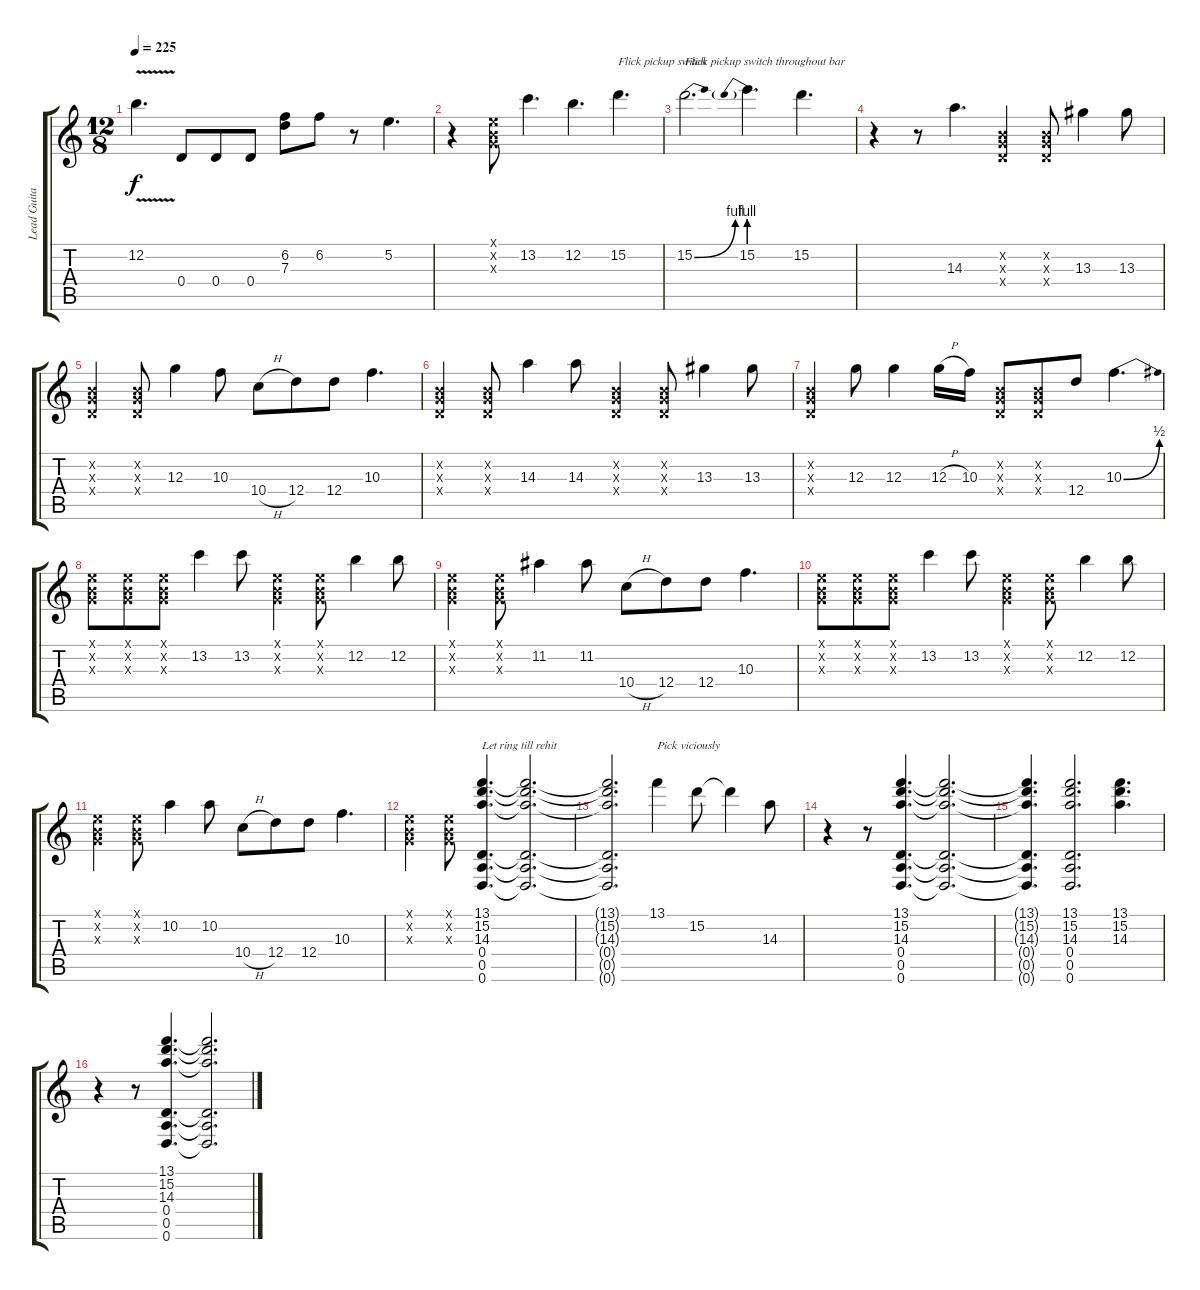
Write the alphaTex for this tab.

\track ("Lead Guitar" "Lead Guita") {instrument distortionguitar}
\staff {score tabs}
\tuning (E4 B3 G3 D3 A2 D2) {hide}
\ts (12 8)
\tempo 225
\clef g2
\ks c
12.2{v}.4{d dy f} 0.4.8 0.4.8 0.4.8 (6.2 7.3).8 6.2.8 r.8 5.2.4{d} |
r.4 (0.1{x} 0.2{x} 0.3{x}).8 13.2.4{d} 12.2.4{d} 15.2.4{d txt "Flick pickup switch"} |
15.2{be (bend 0 0 60 4)}.2{d txt "Flick pickup switch throughout bar"} 15.2{be (prebend 0 4 60 4)}.4{d} 15.2.4{d} |
r.4 r.8 14.3.4{d} (0.2{x} 0.3{x} 0.4{x}).4 (0.2{x} 0.3{x} 0.4{x}).8 13.3.4 13.3.8 |
(0.2{x} 0.3{x} 0.4{x}).4 (0.2{x} 0.3{x} 0.4{x}).8 12.3.4 10.3.8 10.4{h}.8 12.4.8 12.4.8 10.3.4{d} |
(0.2{x} 0.3{x} 0.4{x}).4 (0.2{x} 0.3{x} 0.4{x}).8 14.3.4 14.3.8 (0.2{x} 0.3{x} 0.4{x}).4 (0.2{x} 0.3{x} 0.4{x}).8 13.3.4 13.3.8 |
(0.2{x} 0.3{x} 0.4{x}).4 12.3.8 12.3.4 12.3{h}.16 10.3.16 (0.2{x} 0.3{x} 0.4{x}).8 (0.2{x} 0.3{x} 0.4{x}).8 12.4.8 10.3{be (bend 0 0 60 2)}.4{d} |
(0.1{x} 0.2{x} 0.3{x}).8 (0.1{x} 0.2{x} 0.3{x}).8 (0.1{x} 0.2{x} 0.3{x}).8 13.2.4 13.2.8 (0.1{x} 0.2{x} 0.3{x}).4 (0.1{x} 0.2{x} 0.3{x}).8 12.2.4 12.2.8 |
(0.1{x} 0.2{x} 0.3{x}).4 (0.1{x} 0.2{x} 0.3{x}).8 11.2.4 11.2.8 10.4{h}.8 12.4.8 12.4.8 10.3.4{d} |
(0.1{x} 0.2{x} 0.3{x}).8 (0.1{x} 0.2{x} 0.3{x}).8 (0.1{x} 0.2{x} 0.3{x}).8 13.2.4 13.2.8 (0.1{x} 0.2{x} 0.3{x}).4 (0.1{x} 0.2{x} 0.3{x}).8 12.2.4 12.2.8 |
(0.1{x} 0.2{x} 0.3{x}).4 (0.1{x} 0.2{x} 0.3{x}).8 10.2.4 10.2.8 10.4{h}.8 12.4.8 12.4.8 10.3.4{d} |
(0.1{x} 0.2{x} 0.3{x}).4 (0.1{x} 0.2{x} 0.3{x}).8 (13.1 15.2 14.3 0.4 0.5 0.6).4{d txt "Let ring till rehit"} (13.1{t} 15.2{t} 14.3{t} 0.4{t} 0.5{t} 0.6{t}).2{d} |
(13.1{t} 15.2{t} 14.3{t} 0.4{t} 0.5{t} 0.6{t}).2{d} 13.1.4{txt "Pick viciously"} 15.2.8 15.2{t}.4 14.3.8 |
r.4 r.8 (13.1 15.2 14.3 0.4 0.5 0.6).4{d} (13.1{t} 15.2{t} 14.3{t} 0.4{t} 0.5{t} 0.6{t}).2{d} |
(13.1{t} 15.2{t} 14.3{t} 0.4{t} 0.5{t} 0.6{t}).4{d} (13.1 15.2 14.3 0.4 0.5 0.6).2{d} (13.1 15.2 14.3).4{d} |
r.4 r.8 (13.1 15.2 14.3 0.4 0.5 0.6).4{d} (13.1{t} 15.2{t} 14.3{t} 0.4{t} 0.5{t} 0.6{t}).2{d}
